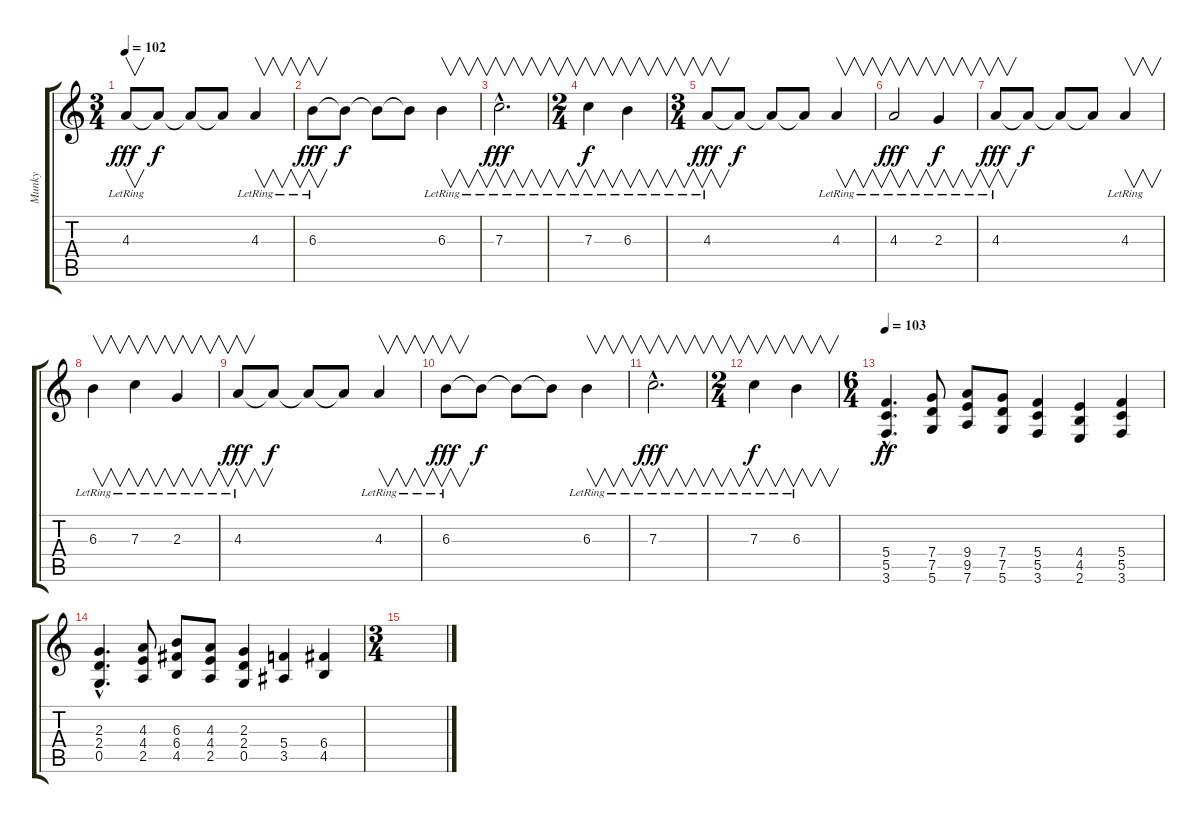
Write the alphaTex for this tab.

\track ("Munky" "Munky") {instrument electricguitarjazz}
\staff {score tabs}
\tuning (D4 A3 F3 C3 G2 D2) {hide}
\ts (3 4)
\tempo 102
\clef g2
\ks c
4.3{lr}.8{v dy fff} 4.3{t}.8{dy f} 4.3{t}.8 4.3{t}.8 4.3{lr}.4{v} |
6.3{lr}.8{v dy fff} 6.3{t}.8{dy f} 6.3{t}.8 6.3{t}.8 6.3{lr}.4{v} |
7.3{hac lr}.2{v d dy fff} |
\ts (2 4)
7.3{lr}.4{v dy f} 6.3{lr}.4{v} |
\ts (3 4)
4.3{lr}.8{v dy fff} 4.3{t}.8{dy f} 4.3{t}.8 4.3{t}.8 4.3{lr}.4{v} |
4.3{lr}.2{v dy fff} 2.3{lr}.4{v dy f} |
4.3{lr}.8{v dy fff} 4.3{t}.8{dy f} 4.3{t}.8 4.3{t}.8 4.3{lr}.4{v} |
6.3{lr}.4{v} 7.3{lr}.4{v} 2.3{lr}.4{v} |
4.3{lr}.8{v dy fff} 4.3{t}.8{dy f} 4.3{t}.8 4.3{t}.8 4.3{lr}.4{v} |
6.3{lr}.8{v dy fff} 6.3{t}.8{dy f} 6.3{t}.8 6.3{t}.8 6.3{lr}.4{v} |
7.3{hac lr}.2{v d dy fff} |
\ts (2 4)
7.3{lr}.4{v dy f} 6.3{lr}.4{v} |
\ts (6 4)
\tempo 103
(5.4{hac} 5.5{hac} 3.6{hac}).4{d dy ff volume 11 balance 8 instrument distortionguitar} (7.4 7.5 5.6).8 (9.4 9.5 7.6).8 (7.4 7.5 5.6).8 (5.4 5.5 3.6).4 (4.4 4.5 2.6).4 (5.4 5.5 3.6).4 |
(2.3{hac} 2.4{hac} 0.5{hac}).4{d} (4.3 4.4 2.5).8 (6.3 6.4 4.5).8 (4.3 4.4 2.5).8 (2.3 2.4 0.5).4 (5.4 3.5).4 (6.4 4.5).4 |
\ts (3 4)
